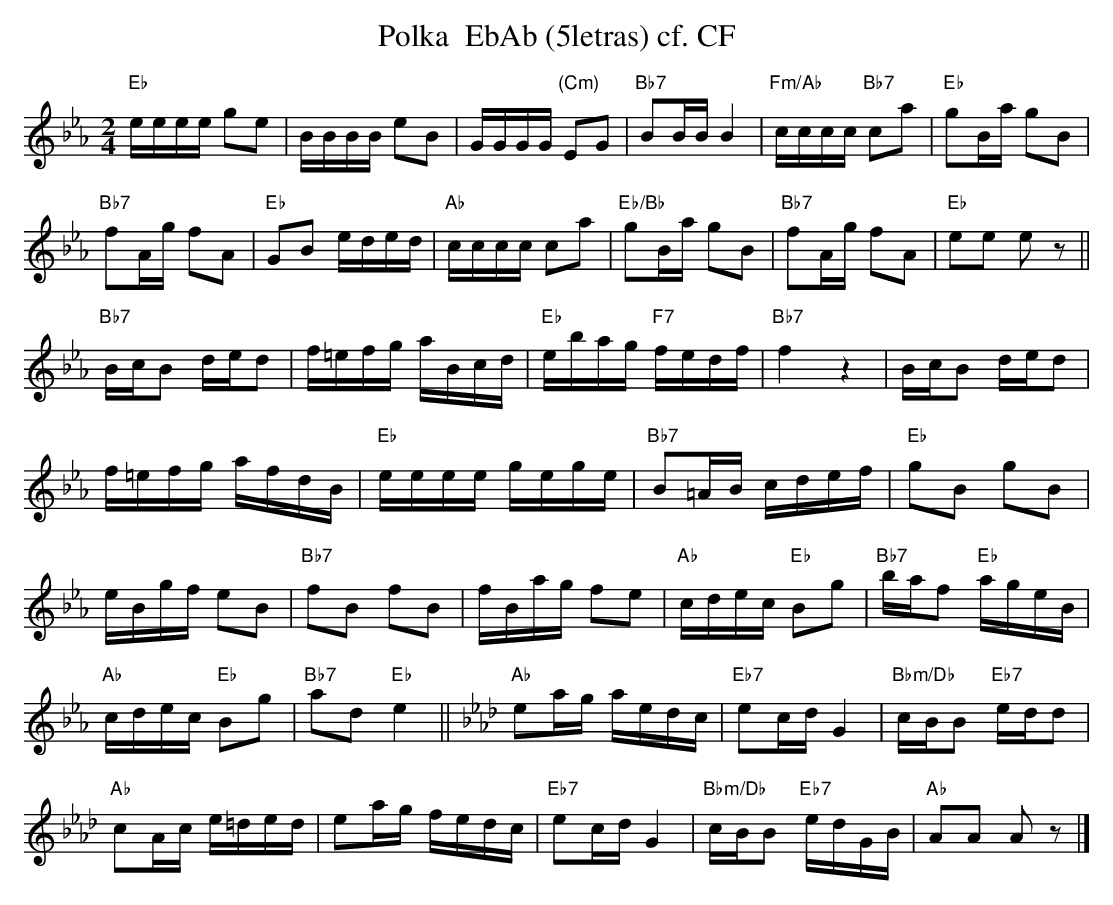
X:1
T:Polka  EbAb (5letras) cf. CF
M:2/4
L:1/16
K:Ebmaj%%MIDI gchordon
"Eb"eeee g2e2 | BBBB e2B2 | GGGG "(Cm)"E2G2 | "Bb7"B2BBB4 | "Fm/Ab"cccc "Bb7"c2a2 | "Eb"g2Ba g2B2 |
"Bb7"f2Ag f2A2 | "Eb"G2B2 eded | "Ab"cccc c2a2 | "Eb/Bb"g2Ba g2B2 | "Bb7"f2Ag f2A2 | "Eb"e2e2 e2z2 ||
"Bb7"BcB2 ded2 | f=efg aBcd | "Eb"ebag "F7"fedf | "Bb7"f4z4 | BcB2 ded2 |
f=efg afdB | "Eb"eeee gege | "Bb7"B2=AB cdef | "Eb"g2B2 g2B2 |
eBgf e2B2 | "Bb7"f2B2 f2B2 | fBag f2e2 | "Ab"cdec "Eb"B2g2 | "Bb7"baf2 "Eb"ageB |
"Ab"cdec "Eb"B2g2 | "Bb7"a2d2 "Eb"e4 || [K:Abmaj] "Ab"e2ag aedc | "Eb7"e2cd G4 | "Bbm/Db"cBB2 "Eb7"edd2 |
"Ab"c2Ac e=ded | e2ag fedc | "Eb7"e2cdG4 | "Bbm/Db"cBB2 "Eb7"edGB | "Ab"A2A2 A2z2 |]
